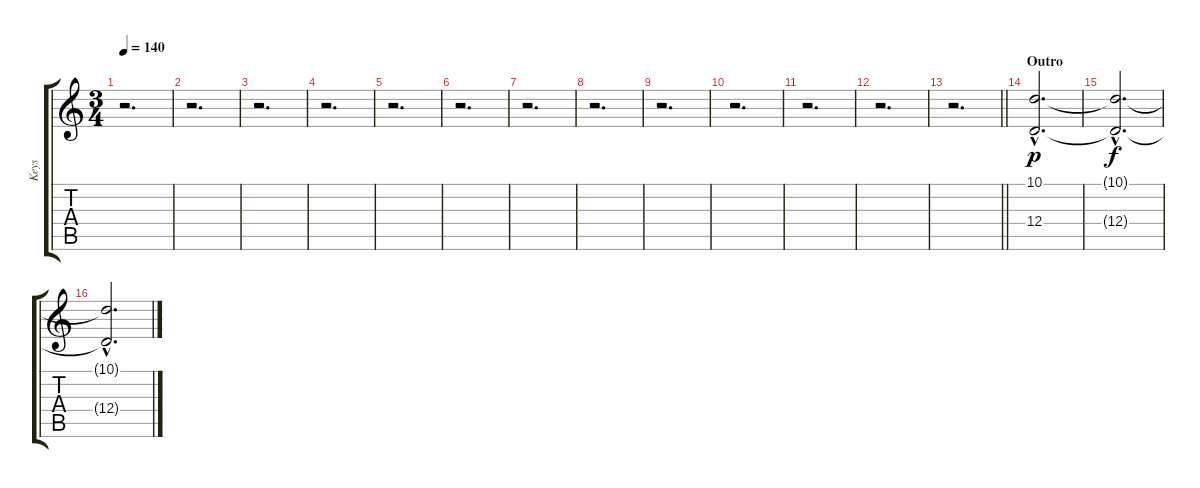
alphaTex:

\track ("Keys" "Keys") {instrument rockorgan}
\staff {score tabs}
\tuning (E4 B3 G3 D3 A2 E2) {hide}
\ts (3 4)
\tempo 140
\clef g2
\ks c
r.2{d dy f} |
r.2{d} |
r.2{d} |
r.2{d} |
r.2{d} |
r.2{d} |
r.2{d} |
r.2{d} |
r.2{d} |
r.2{d} |
r.2{d} |
r.2{d} |
\barLineRight lightlight
r.2{d} |
\section ("" "Outro")
(10.1{hac} 12.4{hac}).2{d dy p} |
(10.1{hac t} 12.4{hac t}).2{d dy f} |
(10.1{hac t} 12.4{hac t}).2{d}
